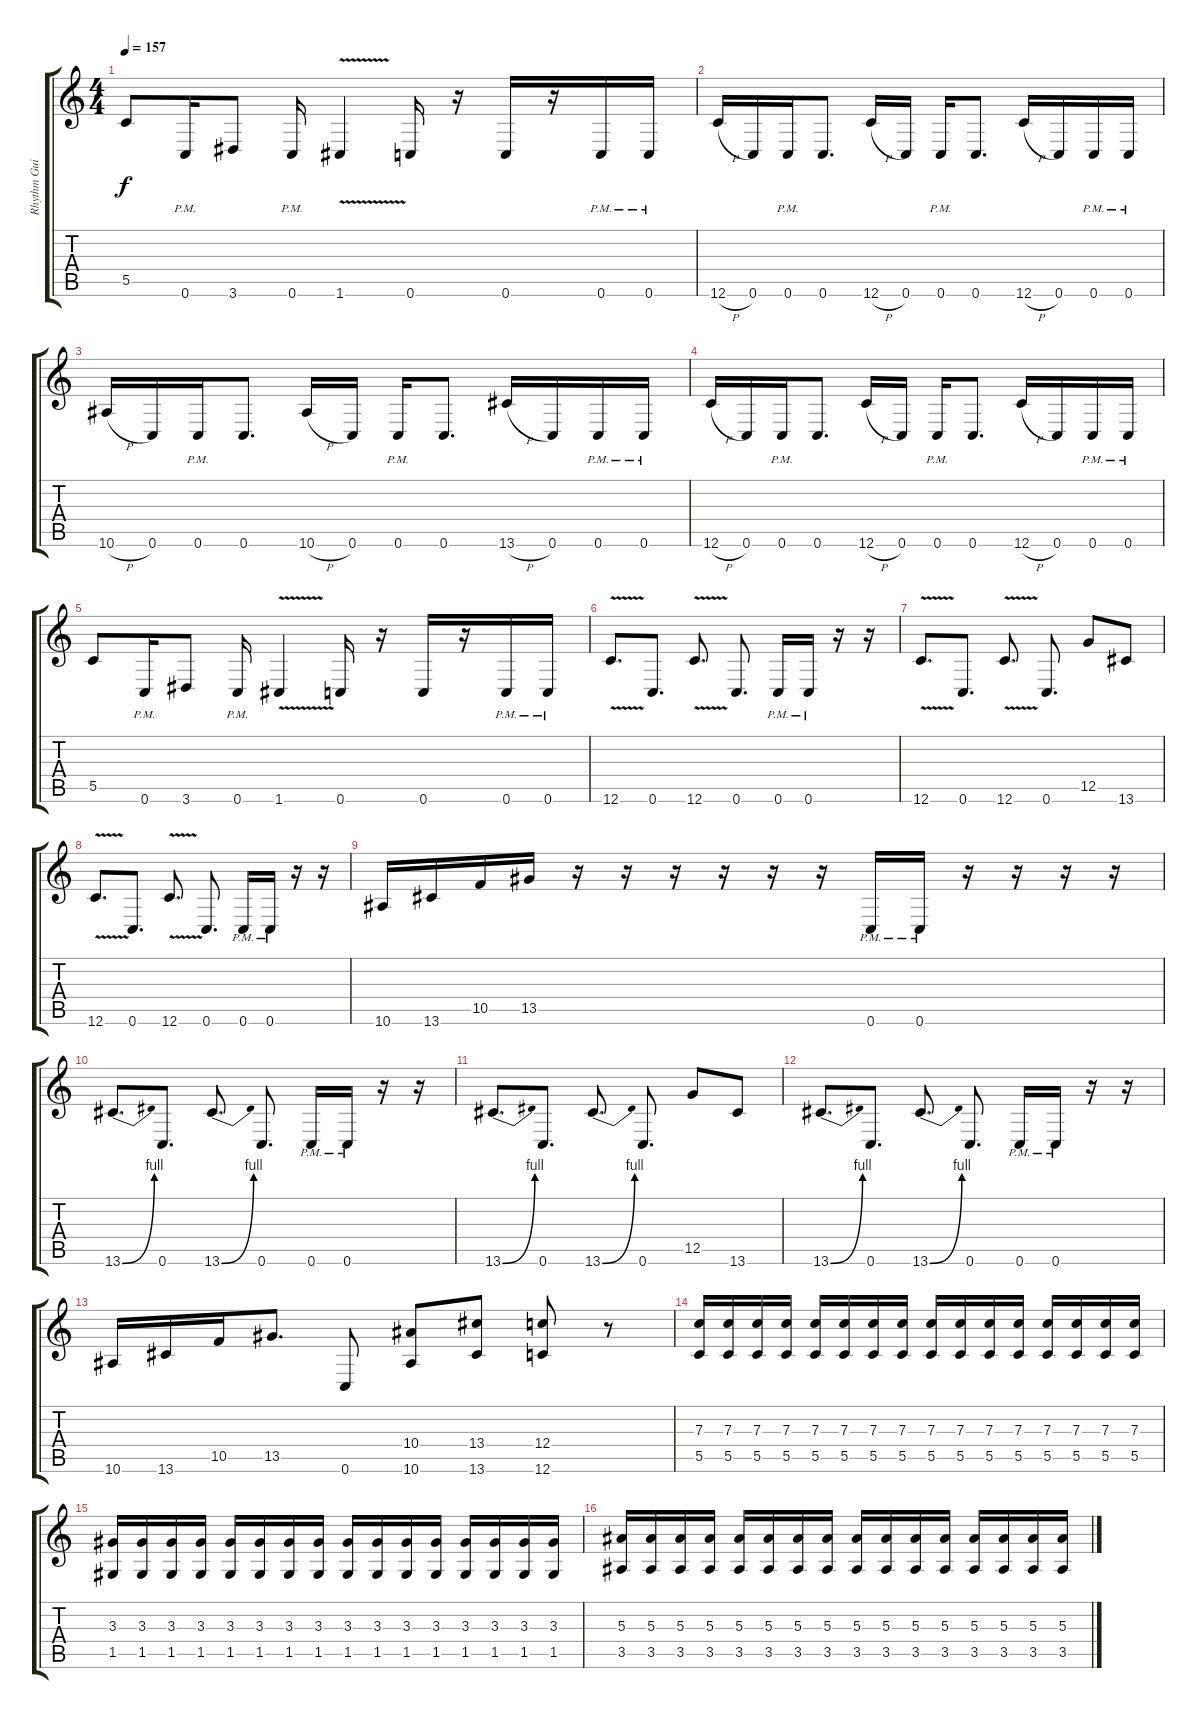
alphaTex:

\track ("Rhythm Guitar 2" "Rhythm Gui") {instrument distortionguitar}
\staff {score tabs}
\tuning (D4 A3 F3 C3 G2 C2) {hide}
\ts (4 4)
\tempo 157
\clef g2
\ks c
5.5.8{dy f} 0.6{pm}.16 3.6.8 0.6{pm}.16 1.6{v}.4 0.6.16 r.16 0.6.16 r.16 0.6{pm}.16 0.6{pm}.16 |
12.6{h}.16 0.6.16 0.6{pm}.16 0.6.8{d} 12.6{h}.16 0.6.16 0.6{pm}.16 0.6.8{d} 12.6{h}.16 0.6.16 0.6{pm}.16 0.6{pm}.16 |
10.6{h}.16 0.6.16 0.6{pm}.16 0.6.8{d} 10.6{h}.16 0.6.16 0.6{pm}.16 0.6.8{d} 13.6{h}.16 0.6.16 0.6{pm}.16 0.6{pm}.16 |
12.6{h}.16 0.6.16 0.6{pm}.16 0.6.8{d} 12.6{h}.16 0.6.16 0.6{pm}.16 0.6.8{d} 12.6{h}.16 0.6.16 0.6{pm}.16 0.6{pm}.16 |
5.5.8 0.6{pm}.16 3.6.8 0.6{pm}.16 1.6{v}.4 0.6.16 r.16 0.6.16 r.16 0.6{pm}.16 0.6{pm}.16 |
12.6{v}.8{d} 0.6.8{d} 12.6{v}.8{d} 0.6.8{d} 0.6{pm}.16 0.6{pm}.16 r.16 r.16 |
12.6{v}.8{d} 0.6.8{d} 12.6{v}.8{d} 0.6.8{d} 12.5.8 13.6.8 |
12.6{v}.8{d} 0.6.8{d} 12.6{v}.8{d} 0.6.8{d} 0.6{pm}.16 0.6{pm}.16 r.16 r.16 |
10.6.16 13.6.16 10.5.16 13.5.16 r.16 r.16 r.16 r.16 r.16 r.16 0.6{pm}.16 0.6{pm}.16 r.16 r.16 r.16 r.16 |
13.6{be (bend 0 0 60 4)}.8{d} 0.6.8{d} 13.6{be (bend 0 0 60 4)}.8{d} 0.6.8{d} 0.6{pm}.16 0.6{pm}.16 r.16 r.16 |
13.6{be (bend 0 0 60 4)}.8{d} 0.6.8{d} 13.6{be (bend 0 0 60 4)}.8{d} 0.6.8{d} 12.5.8 13.6.8 |
13.6{be (bend 0 0 60 4)}.8{d} 0.6.8{d} 13.6{be (bend 0 0 60 4)}.8{d} 0.6.8{d} 0.6{pm}.16 0.6{pm}.16 r.16 r.16 |
10.6.16 13.6.16 10.5.16 13.5.8{d} 0.6.8 (10.4 10.6).8 (13.4 13.6).8 (12.4 12.6).8 r.8 |
(7.3 5.5).16 (7.3 5.5).16 (7.3 5.5).16 (7.3 5.5).16 (7.3 5.5).16 (7.3 5.5).16 (7.3 5.5).16 (7.3 5.5).16 (7.3 5.5).16 (7.3 5.5).16 (7.3 5.5).16 (7.3 5.5).16 (7.3 5.5).16 (7.3 5.5).16 (7.3 5.5).16 (7.3 5.5).16 |
(3.3 1.5).16 (3.3 1.5).16 (3.3 1.5).16 (3.3 1.5).16 (3.3 1.5).16 (3.3 1.5).16 (3.3 1.5).16 (3.3 1.5).16 (3.3 1.5).16 (3.3 1.5).16 (3.3 1.5).16 (3.3 1.5).16 (3.3 1.5).16 (3.3 1.5).16 (3.3 1.5).16 (3.3 1.5).16 |
(5.3 3.5).16 (5.3 3.5).16 (5.3 3.5).16 (5.3 3.5).16 (5.3 3.5).16 (5.3 3.5).16 (5.3 3.5).16 (5.3 3.5).16 (5.3 3.5).16 (5.3 3.5).16 (5.3 3.5).16 (5.3 3.5).16 (5.3 3.5).16 (5.3 3.5).16 (5.3 3.5).16 (5.3 3.5).16
